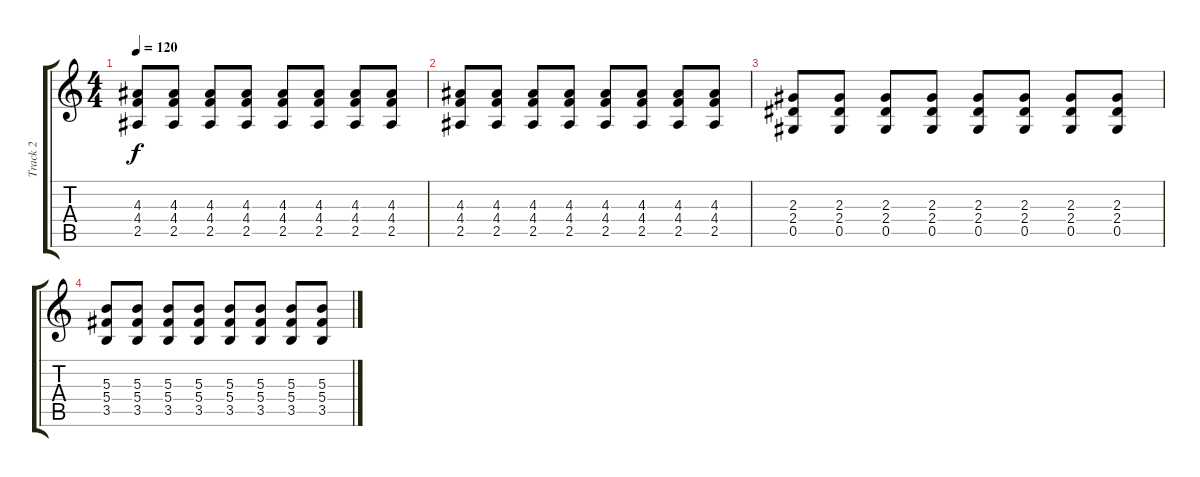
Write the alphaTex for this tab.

\track ("Track 2" "Track 2") {instrument distortionguitar}
\staff {score tabs}
\tuning (Eb4 Bb3 Gb3 Db3 Ab2 Eb2) {hide}
\ts (4 4)
\tempo 120
\clef g2
\ks c
(4.3 4.4 2.5).8{dy f} (4.3 4.4 2.5).8 (4.3 4.4 2.5).8 (4.3 4.4 2.5).8 (4.3 4.4 2.5).8 (4.3 4.4 2.5).8 (4.3 4.4 2.5).8 (4.3 4.4 2.5).8 |
(4.3 4.4 2.5).8 (4.3 4.4 2.5).8 (4.3 4.4 2.5).8 (4.3 4.4 2.5).8 (4.3 4.4 2.5).8 (4.3 4.4 2.5).8 (4.3 4.4 2.5).8 (4.3 4.4 2.5).8 |
(2.3 2.4 0.5).8 (2.3 2.4 0.5).8 (2.3 2.4 0.5).8 (2.3 2.4 0.5).8 (2.3 2.4 0.5).8 (2.3 2.4 0.5).8 (2.3 2.4 0.5).8 (2.3 2.4 0.5).8 |
(5.3 5.4 3.5).8 (5.3 5.4 3.5).8 (5.3 5.4 3.5).8 (5.3 5.4 3.5).8 (5.3 5.4 3.5).8 (5.3 5.4 3.5).8 (5.3 5.4 3.5).8 (5.3 5.4 3.5).8
